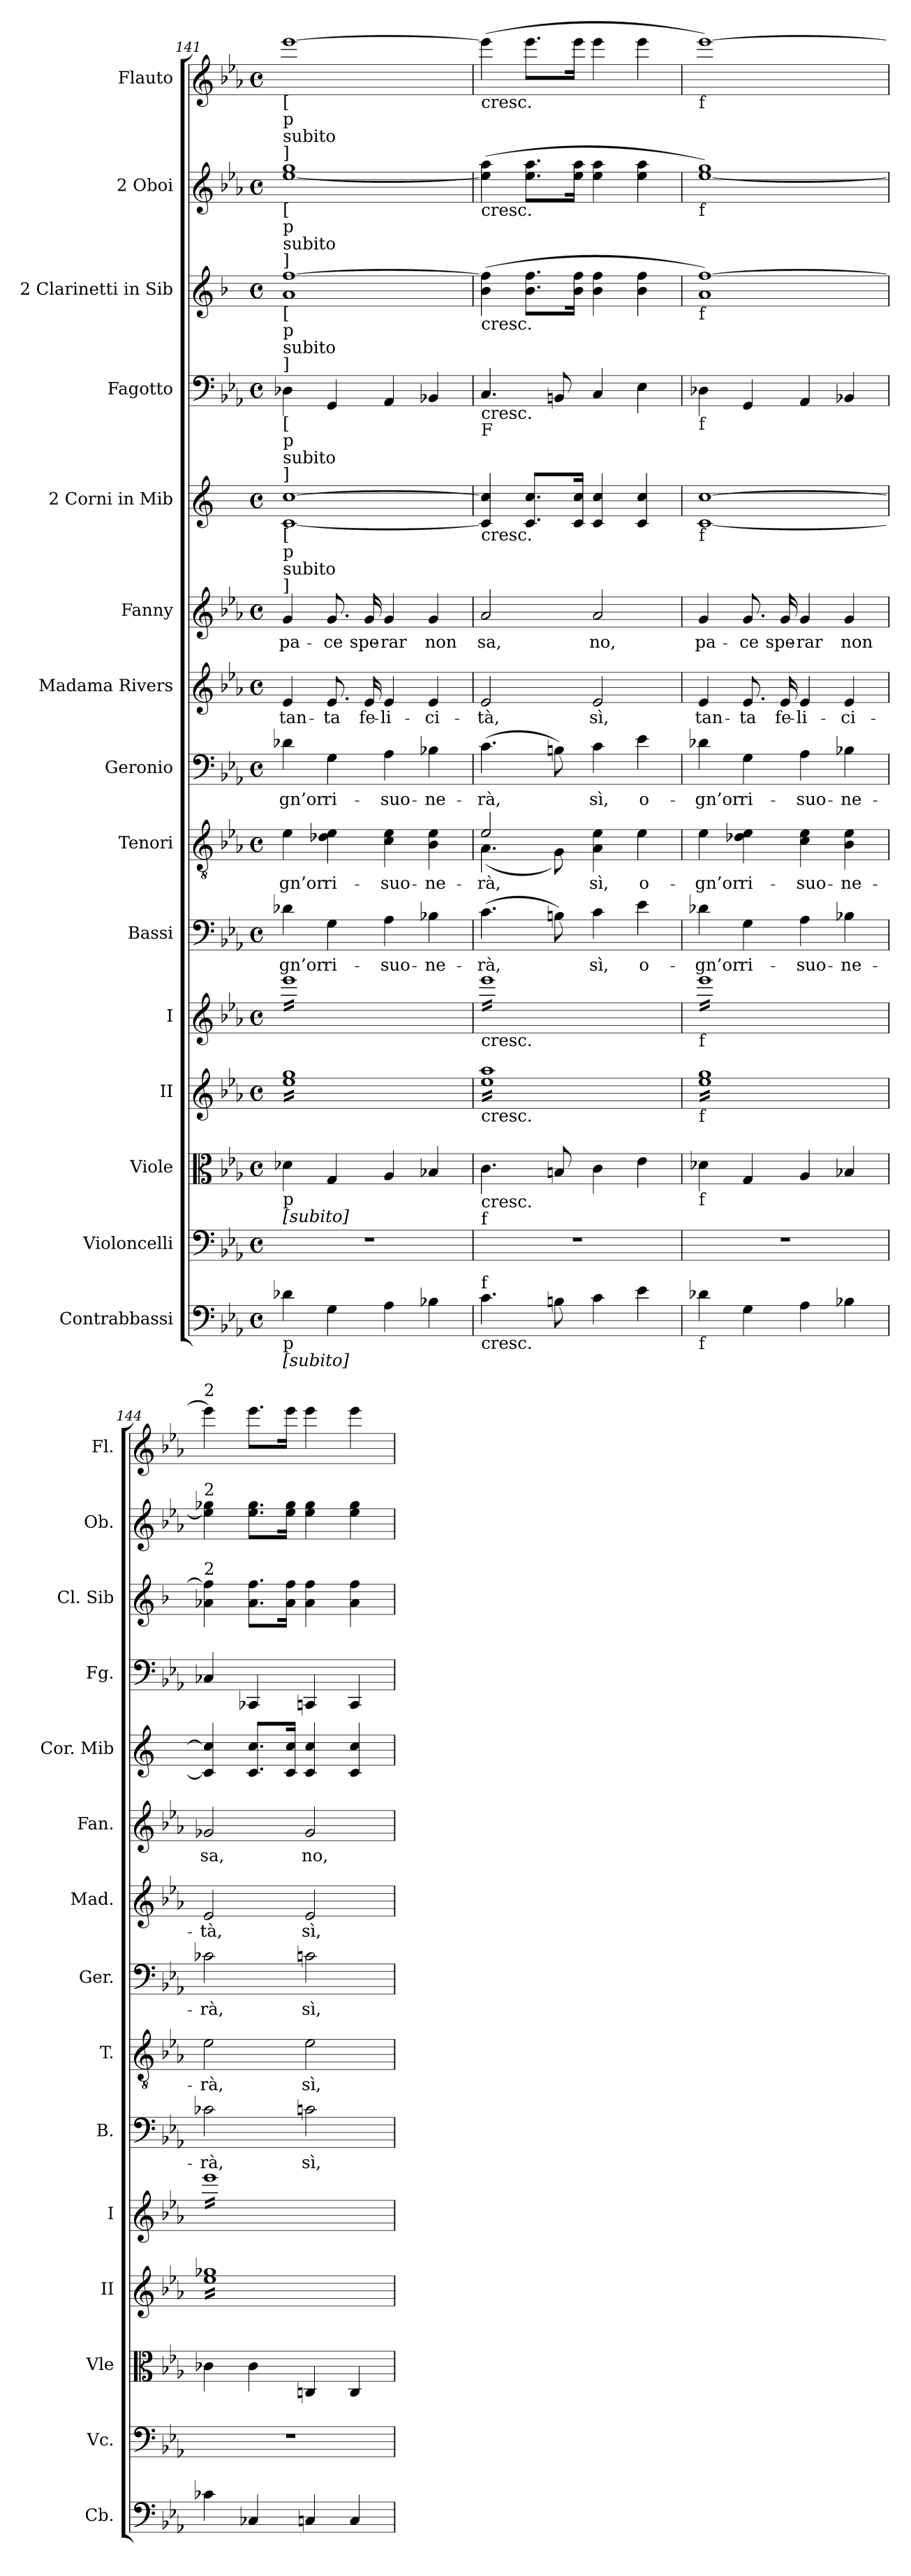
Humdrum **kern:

**kern	**kern	**kern	**kern	**kern	**kern	**text	**kern	**text	**kern	**text	**kern	**text	**kern	**text	**kern	**kern	**kern	**kern	**kern
*part15	*part14	*part13	*part12	*part11	*part10	*part10	*part9	*part9	*part8	*part8	*part7	*part7	*part6	*part6	*part5	*part4	*part3	*part2	*part1
*staff15	*staff14	*staff13	*staff12	*staff11	*staff10	*staff10	*staff9	*staff9	*staff8	*staff8	*staff7	*staff7	*staff6	*staff6	*staff5	*staff4	*staff3	*staff2	*staff1
*I"Contrabbassi	*I"Violoncelli	*I"Viole	*I"II	*I"I	*I"Bassi	*	*I"Tenori	*	*I"Geronio	*	*I"Madama Rivers	*	*I"Fanny	*	*I"2 Corni in Mib	*I"Fagotto	*I"2 Clarinetti in Sib	*I"2 Oboi	*I"Flauto
*I'Cb.	*I'Vc.	*I'Vle	*I'II	*I'I	*I'B.	*	*I'T.	*	*I'Ger.	*	*I'Mad.	*	*I'Fan.	*	*I'Cor. Mib	*I'Fg.	*I'Cl. Sib	*I'Ob.	*I'Fl.
*clefF4	*clefF4	*clefC3	*clefG2	*clefG2	*clefF4	*	*clefGv2	*	*clefF4	*	*clefG2	*	*clefG2	*	*clefG2	*clefF4	*clefG2	*clefG2	*clefG2
*	*	*	*	*	*	*	*	*	*	*	*	*	*	*	*	*	*ITrd1c2	*	*
*k[b-e-a-]	*k[b-e-a-]	*k[b-e-a-]	*k[b-e-a-]	*k[b-e-a-]	*k[b-e-a-]	*	*k[b-e-a-]	*	*k[b-e-a-]	*	*k[b-e-a-]	*	*k[b-e-a-]	*	*k[]	*k[b-e-a-]	*k[b-e-a-]	*k[b-e-a-]	*k[b-e-a-]
*E-:	*E-:	*E-:	*E-:	*E-:	*E-:	*	*E-:	*	*E-:	*	*E-:	*	*E-:	*	*C:	*E-:	*E-:	*E-:	*E-:
*M4/4	*M4/4	*M4/4	*M4/4	*M4/4	*M4/4	*	*M4/4	*	*M4/4	*	*M4/4	*	*M4/4	*	*M4/4	*M4/4	*M4/4	*M4/4	*M4/4
*met(c)	*met(c)	*met(c)	*met(c)	*met(c)	*met(c)	*	*met(c)	*	*met(c)	*	*met(c)	*	*met(c)	*	*met(c)	*met(c)	*met(c)	*met(c)	*met(c)
=141	=141	=141	=141	=141	=141	=141	=141	=141	=141	=141	=141	=141	=141	=141	=141	=141	=141	=141	=141
!	!	!	!	!	!	!	!	!	!	!	!	!	!	!	!	!	!	!	!LO:TX:b:t=[
!	!	!	!	!	!	!	!	!	!	!	!	!	!	!	!	!	!	!	!LO:TX:b:t=p
!	!	!	!	!	!	!	!	!	!	!	!	!	!	!	!	!	!	!	!LO:TX:b:t=subito
!	!	!	!	!	!	!	!	!	!	!	!	!	!	!	!	!	!	!	!LO:TX:b:t=]
!	!	!	!	!	!	!	!	!	!	!	!	!	!	!	!	!	!	!LO:TX:b:t=[	!
!	!	!	!	!	!	!	!	!	!	!	!	!	!	!	!	!	!	!LO:TX:b:t=p	!
!	!	!	!	!	!	!	!	!	!	!	!	!	!	!	!	!	!	!LO:TX:b:t=subito	!
!	!	!	!	!	!	!	!	!	!	!	!	!	!	!	!	!	!	!LO:TX:b:t=]	!
!	!	!	!	!	!	!	!	!	!	!	!	!	!	!	!	!	!LO:TX:b:t=[	!	!
!	!	!	!	!	!	!	!	!	!	!	!	!	!	!	!	!	!LO:TX:b:t=p	!	!
!	!	!	!	!	!	!	!	!	!	!	!	!	!	!	!	!	!LO:TX:b:t=subito	!	!
!	!	!	!	!	!	!	!	!	!	!	!	!	!	!	!	!	!LO:TX:b:t=]	!	!
!	!	!	!	!	!	!	!	!	!	!	!	!	!	!	!	!LO:TX:b:t=[	!	!	!
!	!	!	!	!	!	!	!	!	!	!	!	!	!	!	!	!LO:TX:b:t=p	!	!	!
!	!	!	!	!	!	!	!	!	!	!	!	!	!	!	!	!LO:TX:b:t=subito	!	!	!
!	!	!	!	!	!	!	!	!	!	!	!	!	!	!	!	!LO:TX:b:t=]	!	!	!
!	!	!	!	!	!	!	!	!	!	!	!	!	!	!	!LO:TX:b:t=[	!	!	!	!
!	!	!	!	!	!	!	!	!	!	!	!	!	!	!	!LO:TX:b:t=p	!	!	!	!
!	!	!	!	!	!	!	!	!	!	!	!	!	!	!	!LO:TX:b:t=subito	!	!	!	!
!	!	!	!	!	!	!	!	!	!	!	!	!	!	!	!LO:TX:b:t=]	!	!	!	!
!	!	!	!	!LO:TX:b:t=p	!	!	!	!	!	!	!	!	!	!	!	!	!	!	!
!	!	!	!	!LO:TX:b:t=[subito]	!	!	!	!	!	!	!	!	!	!	!	!	!	!	!
!	!	!	!LO:TX:b:t=p	!	!	!	!	!	!	!	!	!	!	!	!	!	!	!	!
!	!	!	!LO:TX:b:t=[subito]	!	!	!	!	!	!	!	!	!	!	!	!	!	!	!	!
!	!	!LO:TX:b:t=p	!	!	!	!	!	!	!	!	!	!	!	!	!	!	!	!	!
!	!	!LO:TX:b:t=[subito]	!	!	!	!	!	!	!	!	!	!	!	!	!	!	!	!	!
!LO:TX:b:t=p	!	!	!	!	!	!	!	!	!	!	!	!	!	!	!	!	!	!	!
!LO:TX:b:t=[subito]	!	!	!	!	!	!	!	!	!	!	!	!	!	!	!	!	!	!	!
!	!	!	!	!	!	!LO:LY:b	!	!LO:LY:b	!	!LO:LY:b	!	!LO:LY:b	!	!LO:LY:b	!	!	!	!	!
*	*	*	*tremolo	*	*	*	*	*	*	*	*	*	*	*	*	*	*	*	*
*	*	*	*	*tremolo	*	*	*	*	*	*	*	*	*	*	*	*	*	*	*
4d-X>\	1r	4d-X\	16ee- 16ggLL	16eee-LL	4d-X\	-gn’or	4e-\	-gn’or	4d-X\	-gn’or	4e-/	tan-	4g/	pa-	[1c [1cc	4D-X>\	1g [1ee-	[<1ee- 1gg	[1eee-
.	.	.	16ee- 16gg	16eee-	.	.	.	.	.	.	.	.	.	.	.	.	.	.	.
.	.	.	16ee- 16gg	16eee-	.	.	.	.	.	.	.	.	.	.	.	.	.	.	.
.	.	.	16ee- 16gg	16eee-	.	.	.	.	.	.	.	.	.	.	.	.	.	.	.
!	!	!	!	!	!	!LO:LY:b	!	!LO:LY:b	!	!LO:LY:b	!	!LO:LY:b	!	!LO:LY:b	!	!	!	!	!
4G\	.	4G</	16ee- 16gg	16eee-	4G\	ri-	4d-X\ 4e-\	ri-	4G\	ri-	8.e-/	-ta	8.g/	-ce	.	4GG</	.	.	.
.	.	.	16ee- 16gg	16eee-	.	.	.	.	.	.	.	.	.	.	.	.	.	.	.
.	.	.	16ee- 16gg	16eee-	.	.	.	.	.	.	.	.	.	.	.	.	.	.	.
!	!	!	!	!	!	!	!	!	!	!	!	!LO:LY:b	!	!LO:LY:b	!	!	!	!	!
.	.	.	16ee- 16gg	16eee-	.	.	.	.	.	.	16e-/	fe-	16g/	spe-	.	.	.	.	.
!	!	!	!	!	!	!LO:LY:b	!	!LO:LY:b	!	!LO:LY:b	!	!LO:LY:b	!	!LO:LY:b	!	!	!	!	!
4A-\	.	4A-/	16ee- 16gg	16eee-	4A-\	-suo-	4c\ 4e-\	-suo-	4A-\	-suo-	4e-/	-li-	4g/	-rar	.	4AA-/	.	.	.
.	.	.	16ee- 16gg	16eee-	.	.	.	.	.	.	.	.	.	.	.	.	.	.	.
.	.	.	16ee- 16gg	16eee-	.	.	.	.	.	.	.	.	.	.	.	.	.	.	.
.	.	.	16ee- 16gg	16eee-	.	.	.	.	.	.	.	.	.	.	.	.	.	.	.
!	!	!	!	!	!	!LO:LY:b	!	!LO:LY:b	!	!LO:LY:b	!	!LO:LY:b	!	!LO:LY:b	!	!	!	!	!
4B-X\	.	4B-X</	16ee- 16gg	16eee-	4B-X\	-ne-	4B-\ 4e-\	-ne-	4B-X\	-ne-	4e-/	-ci-	4g/	non	.	4BB-X/	.	.	.
.	.	.	16ee- 16gg	16eee-	.	.	.	.	.	.	.	.	.	.	.	.	.	.	.
.	.	.	16ee- 16gg	16eee-	.	.	.	.	.	.	.	.	.	.	.	.	.	.	.
.	.	.	16ee- 16ggJJ	16eee-JJ	.	.	.	.	.	.	.	.	.	.	.	.	.	.	.
=142	=142	=142	=142	=142	=142	=142	=142	=142	=142	=142	=142	=142	=142	=142	=142	=142	=142	=142	=142
!	!	!	!	!	!	!	!	!	!	!	!	!	!	!	!	!	!	!	!LO:TX:b:t=cresc.
!	!	!	!	!	!	!	!	!	!	!	!	!	!	!	!	!	!	!LO:TX:b:t=cresc.	!
!	!	!	!	!	!	!	!	!	!	!	!	!	!	!	!	!	!LO:TX:b:t=cresc.	!	!
!	!	!	!	!	!	!	!	!	!	!	!	!	!	!	!	!LO:TX:b:t=cresc.	!	!	!
!	!	!	!	!	!	!	!	!	!	!	!	!	!	!	!	!LO:TX:b:t=F	!	!	!
!	!	!	!	!	!	!	!	!	!	!	!	!	!	!	!LO:TX:b:t=cresc.	!	!	!	!
!	!	!	!	!LO:TX:b:t=cresc.	!	!	!	!	!	!	!	!	!	!	!	!	!	!	!
!	!	!	!LO:TX:b:t=cresc.	!	!	!	!	!	!	!	!	!	!	!	!	!	!	!	!
!	!	!LO:TX:b:t=cresc.	!	!	!	!	!	!	!	!	!	!	!	!	!	!	!	!	!
!	!	!LO:TX:b:t=f	!	!	!	!	!	!	!	!	!	!	!	!	!	!	!	!	!
!LO:TX:b:t=cresc.	!	!	!	!	!	!	!	!	!	!	!	!	!	!	!	!	!	!	!
!LO:TX:a:t=f	!	!	!	!	!	!	!	!	!	!	!	!	!	!	!	!	!	!	!
!	!	!	!	!	!	!LO:LY:b	!	!LO:LY:b	!	!LO:LY:b	!	!LO:LY:b	!	!LO:LY:b	!	!	!	!	!
*	*	*	*	*	*	*	*^	*	*	*	*	*	*	*	*	*	*	*	*
4.c>\	1r	4.c\	16ee- 16aa-LL	16eee-LL	(>4.c\	-rà,	2e-/	(<4.A-\	-rà,	(>4.c\	-rà,	2e-/	-tà,	2a-/	sa,	4c/] 4cc/]	4.C</	(>4a-\ 4ee-\]	(>4ee-\] 4aa-\	(>4eee-\]
.	.	.	16ee- 16aa-	16eee-	.	.	.	.	.	.	.	.	.	.	.	.	.	.	.	.
.	.	.	16ee- 16aa-	16eee-	.	.	.	.	.	.	.	.	.	.	.	.	.	.	.	.
.	.	.	16ee- 16aa-	16eee-	.	.	.	.	.	.	.	.	.	.	.	.	.	.	.	.
.	.	.	16ee- 16aa-	16eee-	.	.	.	.	.	.	.	.	.	.	.	8.c/ 8.cc/L	.	8.a-\ 8.ee-\L	8.ee-\ 8.aa-\L	8.eee-\L
.	.	.	16ee- 16aa-	16eee-	.	.	.	.	.	.	.	.	.	.	.	.	.	.	.	.
8Bn\	.	8Bn/	16ee- 16aa-	16eee-	8Bn\)	.	.	8G\)	.	8Bn\)	.	.	.	.	.	.	8BBn/	.	.	.
.	.	.	16ee- 16aa-	16eee-	.	.	.	.	.	.	.	.	.	.	.	16c/ 16cc/Jk	.	16a-\ 16ee-\Jk	16ee-\ 16aa-\Jk	16eee-\Jk
!	!	!	!	!	!	!LO:LY:b	!	!	!LO:LY:b	!	!LO:LY:b	!	!LO:LY:b	!	!LO:LY:b	!	!	!	!	!
4c>\	.	4c>\	16ee- 16aa-	16eee-	4c\	sì,	4A-\ 4e-\	2ryy	sì,	4c\	sì,	2e-/	sì,	2a-/	no,	4c/ 4cc/	4C/	4a-\ 4ee-\	4ee-\ 4aa-\	4eee-\
.	.	.	16ee- 16aa-	16eee-	.	.	.	.	.	.	.	.	.	.	.	.	.	.	.	.
.	.	.	16ee- 16aa-	16eee-	.	.	.	.	.	.	.	.	.	.	.	.	.	.	.	.
.	.	.	16ee- 16aa-	16eee-	.	.	.	.	.	.	.	.	.	.	.	.	.	.	.	.
!	!	!	!	!	!	!LO:LY:b	!	!	!LO:LY:b	!	!LO:LY:b	!	!	!	!	!	!	!	!	!
4e-\	.	4e-\	16ee- 16aa-	16eee-	4e-\	o-	4e-\	.	o-	4e-\	o-	.	.	.	.	4c/ 4cc/	4E->\	4a-\ 4ee-\	4ee-\ 4aa-\	4eee-\
.	.	.	16ee- 16aa-	16eee-	.	.	.	.	.	.	.	.	.	.	.	.	.	.	.	.
.	.	.	16ee- 16aa-	16eee-	.	.	.	.	.	.	.	.	.	.	.	.	.	.	.	.
.	.	.	16ee- 16aa-JJ	16eee-JJ	.	.	.	.	.	.	.	.	.	.	.	.	.	.	.	.
*	*	*	*	*	*	*	*v	*v	*	*	*	*	*	*	*	*	*	*	*	*
!!LO:PB:g=z
=143	=143	=143	=143	=143	=143	=143	=143	=143	=143	=143	=143	=143	=143	=143	=143	=143	=143	=143	=143
!	!	!	!	!	!	!	!	!	!	!	!	!	!	!	!	!	!	!	!LO:TX:b:t=f
!	!	!	!	!	!	!	!	!	!	!	!	!	!	!	!	!	!	!LO:TX:b:t=f	!
!	!	!	!	!	!	!	!	!	!	!	!	!	!	!	!	!	!LO:TX:b:t=f	!	!
!	!	!	!	!	!	!	!	!	!	!	!	!	!	!	!	!LO:TX:b:t=f	!	!	!
!	!	!	!	!	!	!	!	!	!	!	!	!	!	!	!LO:TX:b:t=f	!	!	!	!
!	!	!	!	!LO:TX:b:t=f	!	!	!	!	!	!	!	!	!	!	!	!	!	!	!
!	!	!	!LO:TX:b:t=f	!	!	!	!	!	!	!	!	!	!	!	!	!	!	!	!
!	!	!LO:TX:b:t=f	!	!	!	!	!	!	!	!	!	!	!	!	!	!	!	!	!
!LO:TX:b:t=f	!	!	!	!	!	!	!	!	!	!	!	!	!	!	!	!	!	!	!
!	!	!	!	!	!	!LO:LY:b	!	!LO:LY:b	!	!LO:LY:b	!	!LO:LY:b	!	!LO:LY:b	!	!	!	!	!
4d-X\	1r	4d-X>\	16ee- 16ggLL	16eee-LL	4d-X\	-gn’or	4e-\	-gn’or	4d-X\	-gn’or	4e-/	tan-	4g/	pa-	[1c [1cc	4D-X>\	1g [1ee-)	[<1ee- 1gg)	[1eee-)
.	.	.	16ee- 16gg	16eee-	.	.	.	.	.	.	.	.	.	.	.	.	.	.	.
.	.	.	16ee- 16gg	16eee-	.	.	.	.	.	.	.	.	.	.	.	.	.	.	.
.	.	.	16ee- 16gg	16eee-	.	.	.	.	.	.	.	.	.	.	.	.	.	.	.
!	!	!	!	!	!	!LO:LY:b	!	!LO:LY:b	!	!LO:LY:b	!	!LO:LY:b	!	!LO:LY:b	!	!	!	!	!
4G\	.	4G</	16ee- 16gg	16eee-	4G\	ri-	4d-X\ 4e-\	ri-	4G\	ri-	8.e-/	-ta	8.g/	-ce	.	4GG</	.	.	.
.	.	.	16ee- 16gg	16eee-	.	.	.	.	.	.	.	.	.	.	.	.	.	.	.
.	.	.	16ee- 16gg	16eee-	.	.	.	.	.	.	.	.	.	.	.	.	.	.	.
!	!	!	!	!	!	!	!	!	!	!	!	!LO:LY:b	!	!LO:LY:b	!	!	!	!	!
.	.	.	16ee- 16gg	16eee-	.	.	.	.	.	.	16e-/	fe-	16g/	spe-	.	.	.	.	.
!	!	!	!	!	!	!LO:LY:b	!	!LO:LY:b	!	!LO:LY:b	!	!LO:LY:b	!	!LO:LY:b	!	!	!	!	!
4A-\	.	4A-/	16ee- 16gg	16eee-	4A-\	-suo-	4c\ 4e-\	-suo-	4A-\	-suo-	4e-/	-li-	4g/	-rar	.	4AA-/	.	.	.
.	.	.	16ee- 16gg	16eee-	.	.	.	.	.	.	.	.	.	.	.	.	.	.	.
.	.	.	16ee- 16gg	16eee-	.	.	.	.	.	.	.	.	.	.	.	.	.	.	.
.	.	.	16ee- 16gg	16eee-	.	.	.	.	.	.	.	.	.	.	.	.	.	.	.
!	!	!	!	!	!	!LO:LY:b	!	!LO:LY:b	!	!LO:LY:b	!	!LO:LY:b	!	!LO:LY:b	!	!	!	!	!
4B-X\	.	4B-X</	16ee- 16gg	16eee-	4B-X\	-ne-	4B-\ 4e-\	-ne-	4B-X\	-ne-	4e-/	-ci-	4g/	non	.	4BB-X/	.	.	.
.	.	.	16ee- 16gg	16eee-	.	.	.	.	.	.	.	.	.	.	.	.	.	.	.
.	.	.	16ee- 16gg	16eee-	.	.	.	.	.	.	.	.	.	.	.	.	.	.	.
.	.	.	16ee- 16ggJJ	16eee-JJ	.	.	.	.	.	.	.	.	.	.	.	.	.	.	.
=144	=144	=144	=144	=144	=144	=144	=144	=144	=144	=144	=144	=144	=144	=144	=144	=144	=144	=144	=144
!	!	!	!	!	!	!	!	!	!	!	!	!	!	!	!	!	!	!	!LO:TX:a:t=2
!	!	!	!	!	!	!	!	!	!	!	!	!	!	!	!	!	!	!LO:TX:a:t=2	!
!	!	!	!	!	!	!	!	!	!	!	!	!	!	!	!	!	!LO:TX:a:t=2	!	!
!	!	!	!	!	!	!LO:LY:b	!	!LO:LY:b	!	!LO:LY:b	!	!LO:LY:b	!	!LO:LY:b	!	!	!	!	!
4c-X>\	1r	4c-X\	16ee- 16gg-XLL	16eee-LL	2c-X\	-rà,	2e-\	-rà,	2c-X\	-rà,	2e-/	-tà,	2g-X/	sa,	4c/] 4cc/]	4C-X</	4g-X\ 4ee-\]	4ee-\] 4gg-X\	4eee-\]
.	.	.	16ee- 16gg-X	16eee-	.	.	.	.	.	.	.	.	.	.	.	.	.	.	.
.	.	.	16ee- 16gg-X	16eee-	.	.	.	.	.	.	.	.	.	.	.	.	.	.	.
.	.	.	16ee- 16gg-X	16eee-	.	.	.	.	.	.	.	.	.	.	.	.	.	.	.
4C-X/	.	4c-\	16ee- 16gg-X	16eee-	.	.	.	.	.	.	.	.	.	.	8.c/ 8.cc/L	4CC-X/	8.g-\ 8.ee-\L	8.ee-\ 8.gg-\L	8.eee-\L
.	.	.	16ee- 16gg-X	16eee-	.	.	.	.	.	.	.	.	.	.	.	.	.	.	.
.	.	.	16ee- 16gg-X	16eee-	.	.	.	.	.	.	.	.	.	.	.	.	.	.	.
.	.	.	16ee- 16gg-X	16eee-	.	.	.	.	.	.	.	.	.	.	16c/ 16cc/Jk	.	16g-\ 16ee-\Jk	16ee-\ 16gg-\Jk	16eee-\Jk
!	!	!	!	!	!	!LO:LY:b	!	!LO:LY:b	!	!LO:LY:b	!	!LO:LY:b	!	!LO:LY:b	!	!	!	!	!
4Cn/	.	4Cn/	16ee- 16gg-X	16eee-	2cn\	sì,	2e-\	sì,	2cn\	sì,	2e-/	sì,	2g-/	no,	4c/ 4cc/	4CCn/	4g-\ 4ee-\	4ee-\ 4gg-\	4eee-\
.	.	.	16ee- 16gg-X	16eee-	.	.	.	.	.	.	.	.	.	.	.	.	.	.	.
.	.	.	16ee- 16gg-X	16eee-	.	.	.	.	.	.	.	.	.	.	.	.	.	.	.
.	.	.	16ee- 16gg-X	16eee-	.	.	.	.	.	.	.	.	.	.	.	.	.	.	.
4C/	.	4C/	16ee- 16gg-X	16eee-	.	.	.	.	.	.	.	.	.	.	4c/ 4cc/	4CC/	4g-\ 4ee-\	4ee-\ 4gg-\	4eee-\
.	.	.	16ee- 16gg-X	16eee-	.	.	.	.	.	.	.	.	.	.	.	.	.	.	.
.	.	.	16ee- 16gg-X	16eee-	.	.	.	.	.	.	.	.	.	.	.	.	.	.	.
.	.	.	16ee- 16gg-XJJ	16eee-JJ	.	.	.	.	.	.	.	.	.	.	.	.	.	.	.
*	*	*	*	*Xtremolo	*	*	*	*	*	*	*	*	*	*	*	*	*	*	*
*	*	*	*Xtremolo	*	*	*	*	*	*	*	*	*	*	*	*	*	*	*	*
=	=	=	=	=	=	=	=	=	=	=	=	=	=	=	=	=	=	=	=
*-	*-	*-	*-	*-	*-	*-	*-	*-	*-	*-	*-	*-	*-	*-	*-	*-	*-	*-	*-
